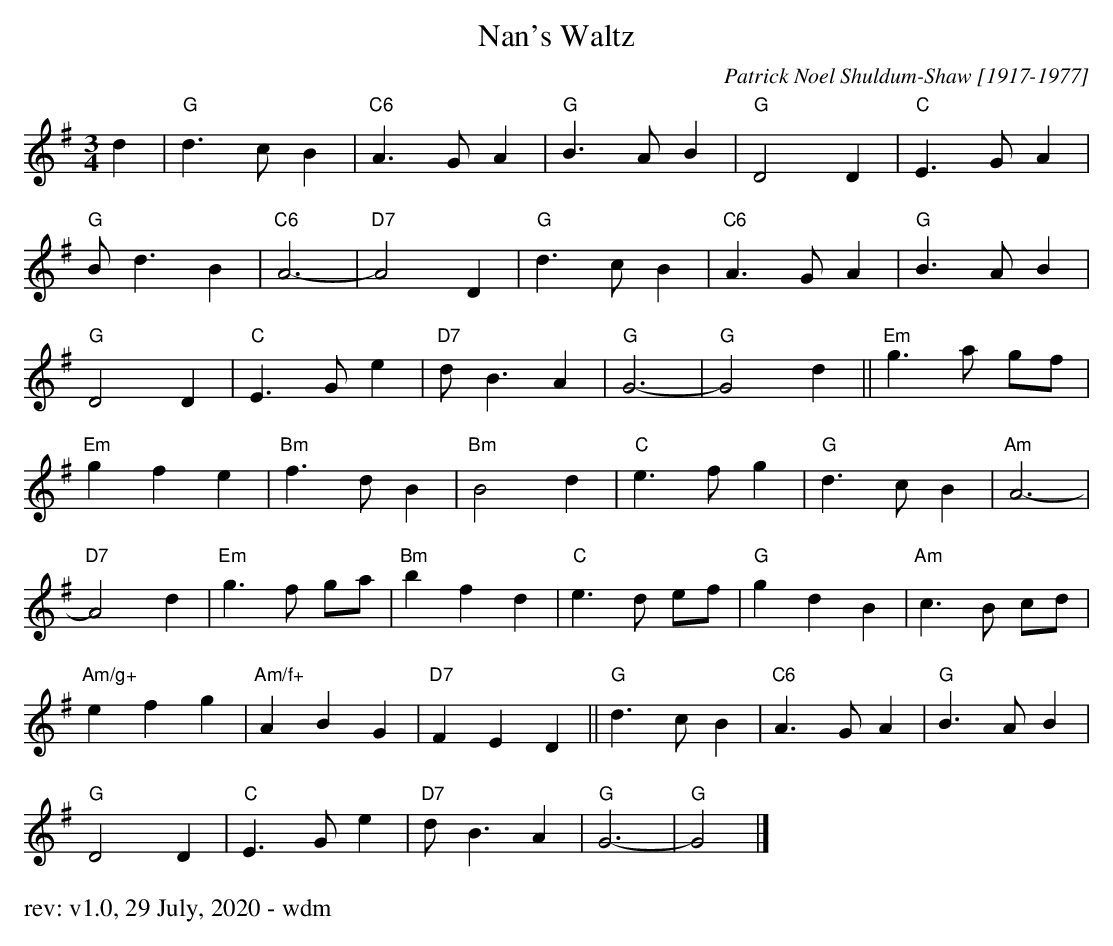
X:1
T:Nan's Waltz
C:Patrick Noel Shuldum-Shaw [1917-1977]
M:3/4
L:1/4
K:G
d | "G"d>cB | "C6"A>GA | "G"B>AB | "G"D2D | "C"E>GA |
"G"B<dB | "C6"A3- | "D7"A2D | "G"d>cB | "C6"A>GA | "G"B>AB |
"G"D2D | "C"E>Ge | "D7"d<BA | "G"G3- | "G"G2d || "Em"g>a g/f/ |
"Em"gfe | "Bm"f>dB | "Bm"B2d | "C"e>fg | "G"d>cB | "Am"A3- |
"D7"A2d | "Em"g>f g/a/ | "Bm"bfd | "C"e>d e/f/ | "G"gdB | "Am"c>B c/d/ |
"Am/g+"efg | "Am/f+"ABG | "D7"FED || "G"d>cB | "C6"A>GA | "G"B>AB |
"G"D2D | "C"E>Ge | "D7"d<BA | "G"G3- | "G"G2|]
